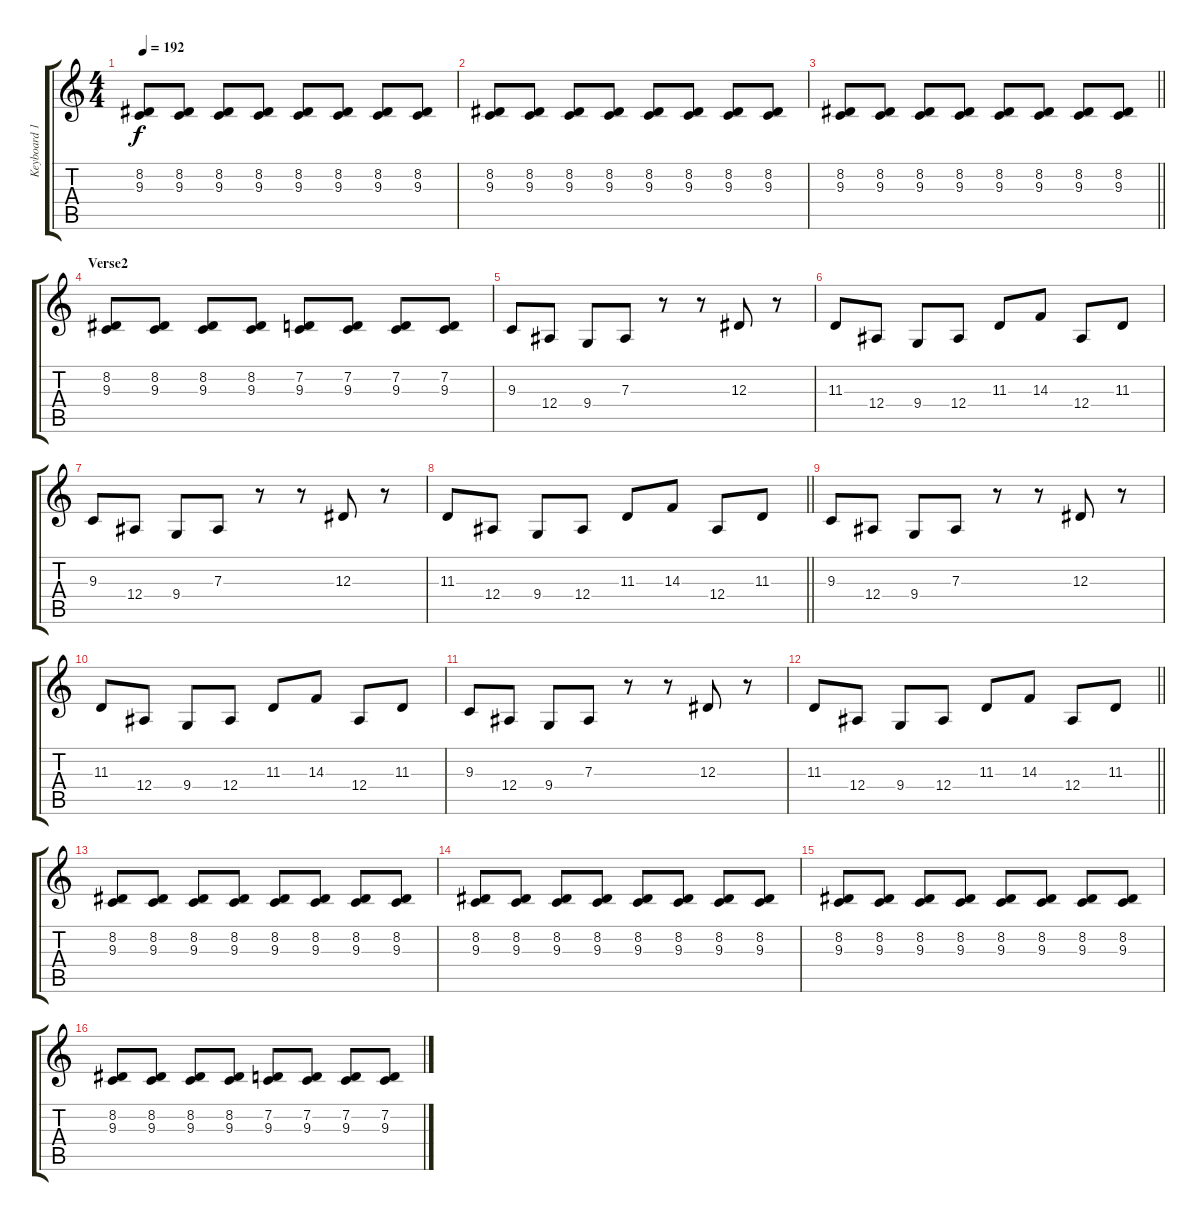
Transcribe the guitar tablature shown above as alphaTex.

\track ("Keyboard 1" "Keyboard 1") {instrument lead2sawtooth}
\staff {score tabs}
\tuning (C4 G3 Eb3 Bb2 F2 C2) {hide}
\ts (4 4)
\tempo 192
\clef g2
\ks c
(8.2 9.3).8{dy f} (8.2 9.3).8 (8.2 9.3).8 (8.2 9.3).8 (8.2 9.3).8 (8.2 9.3).8 (8.2 9.3).8 (8.2 9.3).8 |
(8.2 9.3).8 (8.2 9.3).8 (8.2 9.3).8 (8.2 9.3).8 (8.2 9.3).8 (8.2 9.3).8 (8.2 9.3).8 (8.2 9.3).8 |
\barLineRight lightlight
(8.2 9.3).8 (8.2 9.3).8 (8.2 9.3).8 (8.2 9.3).8 (8.2 9.3).8 (8.2 9.3).8 (8.2 9.3).8 (8.2 9.3).8 |
\section ("" "Verse2")
(8.2 9.3).8 (8.2 9.3).8 (8.2 9.3).8 (8.2 9.3).8 (7.2 9.3).8 (7.2 9.3).8 (7.2 9.3).8 (7.2 9.3).8 |
9.3.8{volume 15} 12.4.8 9.4.8 7.3.8 r.8 r.8 12.3.8 r.8 |
11.3.8 12.4.8 9.4.8 12.4.8 11.3.8 14.3.8 12.4.8 11.3.8 |
9.3.8 12.4.8 9.4.8 7.3.8 r.8 r.8 12.3.8 r.8 |
\barLineRight lightlight
11.3.8 12.4.8 9.4.8 12.4.8 11.3.8 14.3.8 12.4.8 11.3.8 |
9.3.8 12.4.8 9.4.8 7.3.8 r.8 r.8 12.3.8 r.8 |
11.3.8 12.4.8 9.4.8 12.4.8 11.3.8 14.3.8 12.4.8 11.3.8 |
9.3.8 12.4.8 9.4.8 7.3.8 r.8 r.8 12.3.8 r.8 |
\barLineRight lightlight
11.3.8 12.4.8 9.4.8 12.4.8 11.3.8 14.3.8 12.4.8 11.3.8 |
(8.2 9.3).8{volume 9} (8.2 9.3).8 (8.2 9.3).8 (8.2 9.3).8 (8.2 9.3).8 (8.2 9.3).8 (8.2 9.3).8 (8.2 9.3).8 |
(8.2 9.3).8 (8.2 9.3).8 (8.2 9.3).8 (8.2 9.3).8 (8.2 9.3).8 (8.2 9.3).8 (8.2 9.3).8 (8.2 9.3).8 |
(8.2 9.3).8 (8.2 9.3).8 (8.2 9.3).8 (8.2 9.3).8 (8.2 9.3).8 (8.2 9.3).8 (8.2 9.3).8 (8.2 9.3).8 |
(8.2 9.3).8 (8.2 9.3).8 (8.2 9.3).8 (8.2 9.3).8 (7.2 9.3).8 (7.2 9.3).8 (7.2 9.3).8 (7.2 9.3).8
